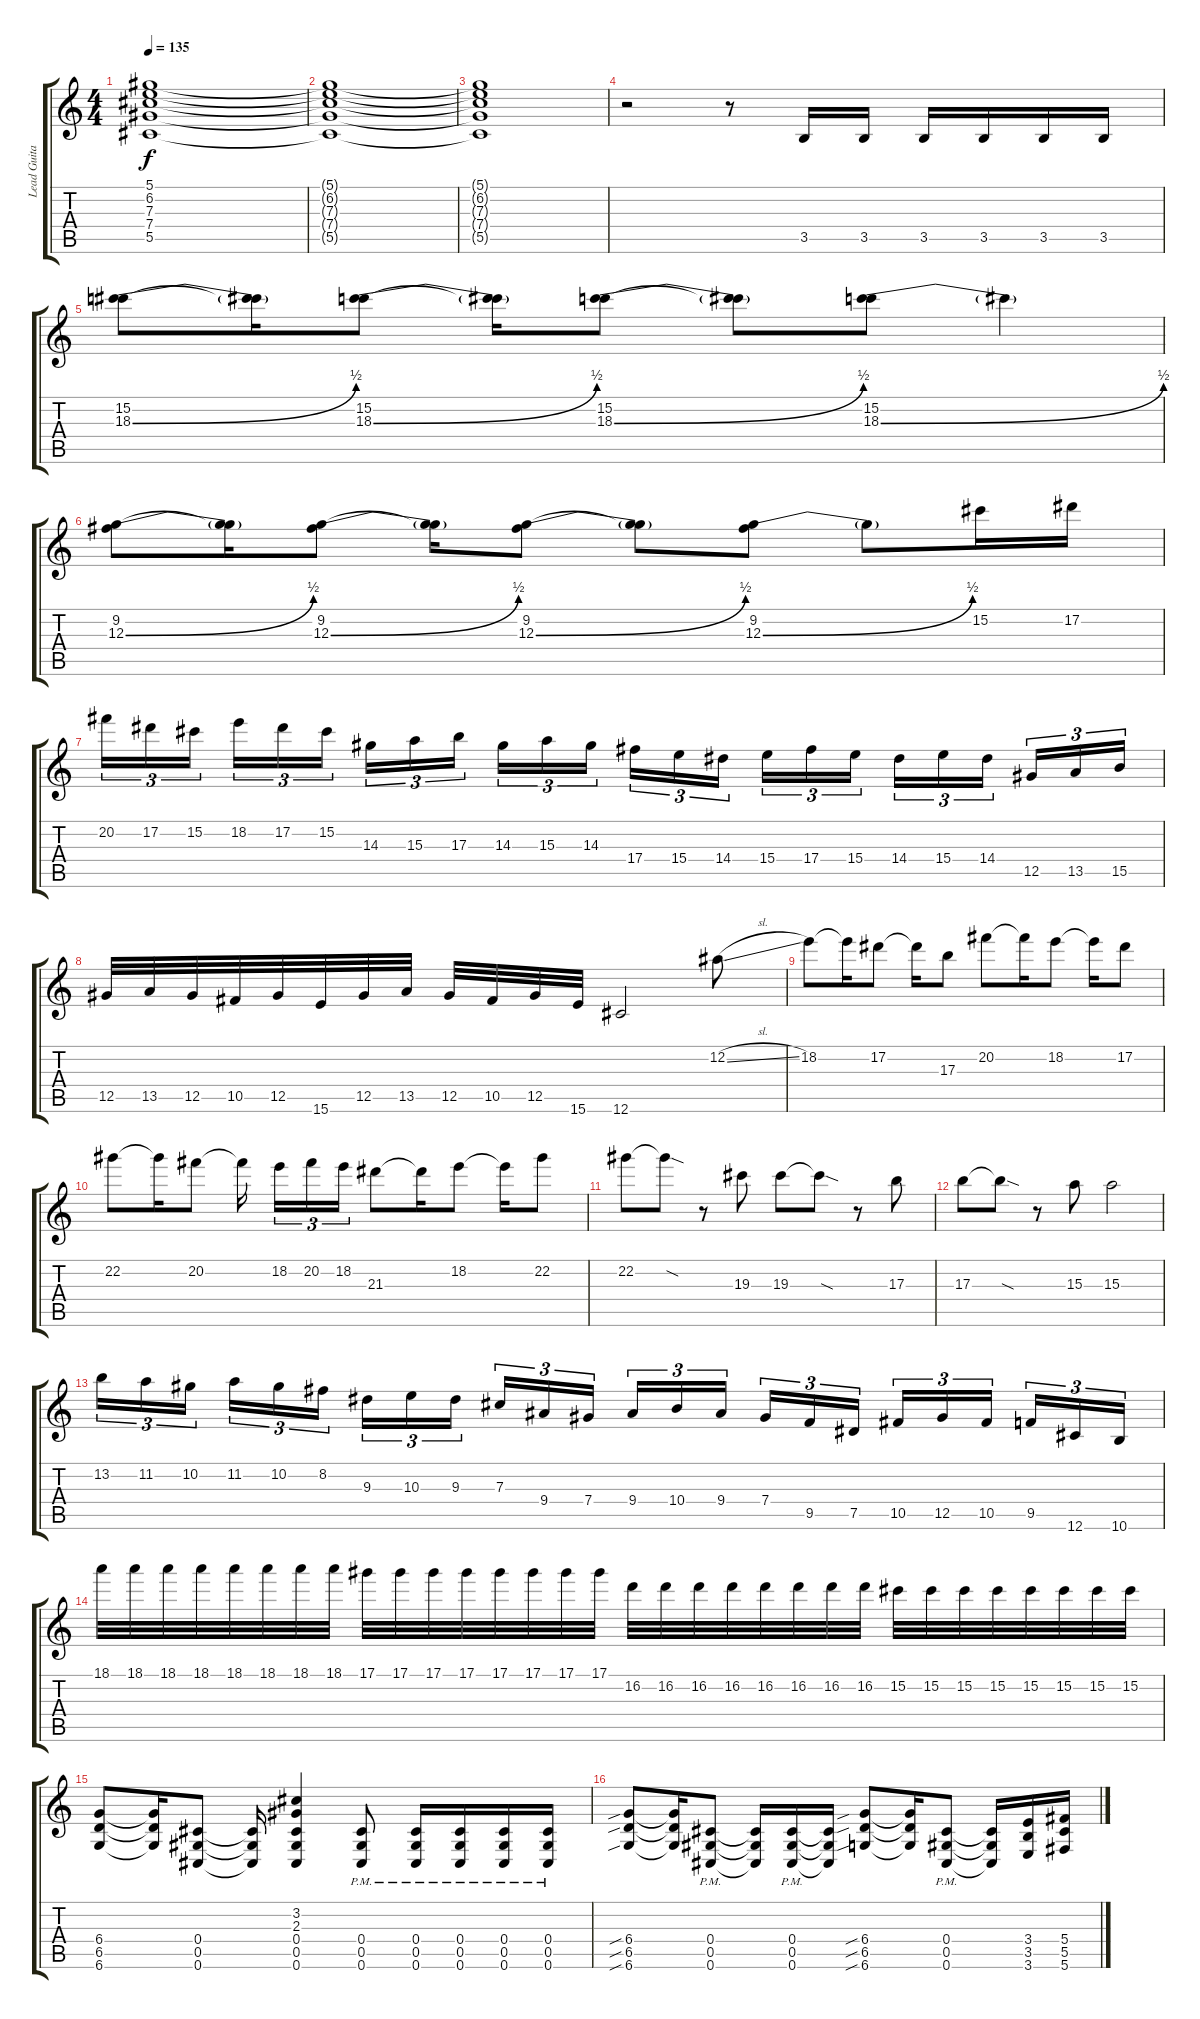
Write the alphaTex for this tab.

\track ("Lead Guitar" "Lead Guita") {instrument distortionguitar}
\staff {score tabs}
\tuning (Eb4 Bb3 Gb3 Db3 Ab2 Db2) {hide}
\ts (4 4)
\tempo 135
\clef g2
\ks c
(5.1{t} 6.2{t} 7.3{t} 7.4{t} 5.5{t}).1{dy f} |
(5.1{t} 6.2{t} 7.3{t} 7.4{t} 5.5{t}).1 |
(5.1{t} 6.2{t} 7.3{t} 7.4{t} 5.5{t}).1 |
r.2 r.8 3.5.16 3.5.16 3.5.16 3.5.16 3.5.16 3.5.16 |
(15.2 18.3{be (bend 0 0 60 2)}).8 (15.2{t} 18.3{t}).16 (15.2 18.3{be (bend 0 0 60 2)}).8 (15.2{t} 18.3{t}).16 (15.2 18.3{be (bend 0 0 60 2)}).8 (15.2{t} 18.3{t}).8 (15.2 18.3{be (bend 0 0 60 2)}).8 18.3{t}.4 |
(9.2 12.3{be (bend 0 0 60 2)}).8 (9.2{t} 12.3{t}).16 (9.2 12.3{be (bend 0 0 60 2)}).8 (9.2{t} 12.3{t}).16 (9.2 12.3{be (bend 0 0 60 2)}).8 (9.2{t} 12.3{t}).8 (9.2 12.3{be (bend 0 0 60 2)}).8 12.3{t}.8 15.2.16 17.2.16 |
20.2.16{tu (3 2)} 17.2.16{tu (3 2)} 15.2.16{tu (3 2) beam splitsecondary} 18.2.16{tu (3 2)} 17.2.16{tu (3 2)} 15.2.16{tu (3 2)} 14.3.16{tu (3 2)} 15.3.16{tu (3 2)} 17.3.16{tu (3 2) beam splitsecondary} 14.3.16{tu (3 2)} 15.3.16{tu (3 2)} 14.3.16{tu (3 2)} 17.4.16{tu (3 2)} 15.4.16{tu (3 2)} 14.4.16{tu (3 2) beam splitsecondary} 15.4.16{tu (3 2)} 17.4.16{tu (3 2)} 15.4.16{tu (3 2)} 14.4.16{tu (3 2)} 15.4.16{tu (3 2)} 14.4.16{tu (3 2) beam splitsecondary} 12.5.16{tu (3 2)} 13.5.16{tu (3 2)} 15.5.16{tu (3 2)} |
12.5.32 13.5.32 12.5.32 10.5.32 12.5.32 15.6.32 12.5.32 13.5.32 12.5.32 10.5.32 12.5.32 15.6.32 12.6.2 12.2{sl}.8 |
18.2.8 18.2{t}.16 17.2.8 17.2{t}.16 17.3.8 20.2.8 20.2{t}.16 18.2.8 18.2{t}.16 17.2.8 |
22.2.8 22.2{t}.16 20.2.8 20.2{t}.16{beam splitsecondary} 18.2.16{tu (3 2)} 20.2.16{tu (3 2)} 18.2.16{tu (3 2)} 21.3.8 21.3{t}.16 18.2.8 18.2{t}.16 22.2.8 |
22.2.8 22.2{sod t}.8 r.8 19.3.8 19.3.8 19.3{sod t}.8 r.8 17.3.8 |
17.3.8 17.3{sod t}.8 r.8 15.3.8 15.3.2 |
13.2.16{tu (3 2)} 11.2.16{tu (3 2)} 10.2.16{tu (3 2) beam splitsecondary} 11.2.16{tu (3 2)} 10.2.16{tu (3 2)} 8.2.16{tu (3 2)} 9.3.16{tu (3 2)} 10.3.16{tu (3 2)} 9.3.16{tu (3 2) beam splitsecondary} 7.3.16{tu (3 2)} 9.4.16{tu (3 2)} 7.4.16{tu (3 2)} 9.4.16{tu (3 2)} 10.4.16{tu (3 2)} 9.4.16{tu (3 2) beam splitsecondary} 7.4.16{tu (3 2)} 9.5.16{tu (3 2)} 7.5.16{tu (3 2)} 10.5.16{tu (3 2)} 12.5.16{tu (3 2)} 10.5.16{tu (3 2) beam splitsecondary} 9.5.16{tu (3 2)} 12.6.16{tu (3 2)} 10.6.16{tu (3 2)} |
18.1.32 18.1.32 18.1.32 18.1.32 18.1.32 18.1.32 18.1.32 18.1.32 17.1.32 17.1.32 17.1.32 17.1.32 17.1.32 17.1.32 17.1.32 17.1.32 16.2.32 16.2.32 16.2.32 16.2.32 16.2.32 16.2.32 16.2.32 16.2.32 15.2.32 15.2.32 15.2.32 15.2.32 15.2.32 15.2.32 15.2.32 15.2.32 |
(6.4 6.5 6.6).8 (6.4{t} 6.5{t} 6.6{t}).16 (0.4 0.5 0.6).8 (0.4{t} 0.5{t} 0.6{t}).16 (3.2 2.3 0.4 0.5 0.6).4 (0.4{pm} 0.5{pm} 0.6{pm}).8 (0.4{pm} 0.5{pm} 0.6{pm}).16 (0.4{pm} 0.5{pm} 0.6{pm}).16 (0.4{pm} 0.5{pm} 0.6{pm}).16 (0.4{pm} 0.5{pm} 0.6{pm}).16 |
(6.4{sib} 6.5{sib} 6.6{sib}).8 (6.4{t} 6.5{t} 6.6{t}).16 (0.4{pm} 0.5{pm} 0.6{pm}).8 (0.4{t} 0.5{t} 0.6{t}).16 (0.4{pm} 0.5{pm} 0.6{pm}).16 (0.4{t} 0.5{t} 0.6{t}).16 (6.4{sib} 6.5{sib} 6.6{sib}).8 (6.4{t} 6.5{t} 6.6{t}).16 (0.4{pm} 0.5{pm} 0.6{pm}).8 (0.4{t} 0.5{t} 0.6{t}).16 (3.4 3.5 3.6).16 (5.4 5.5 5.6).16
